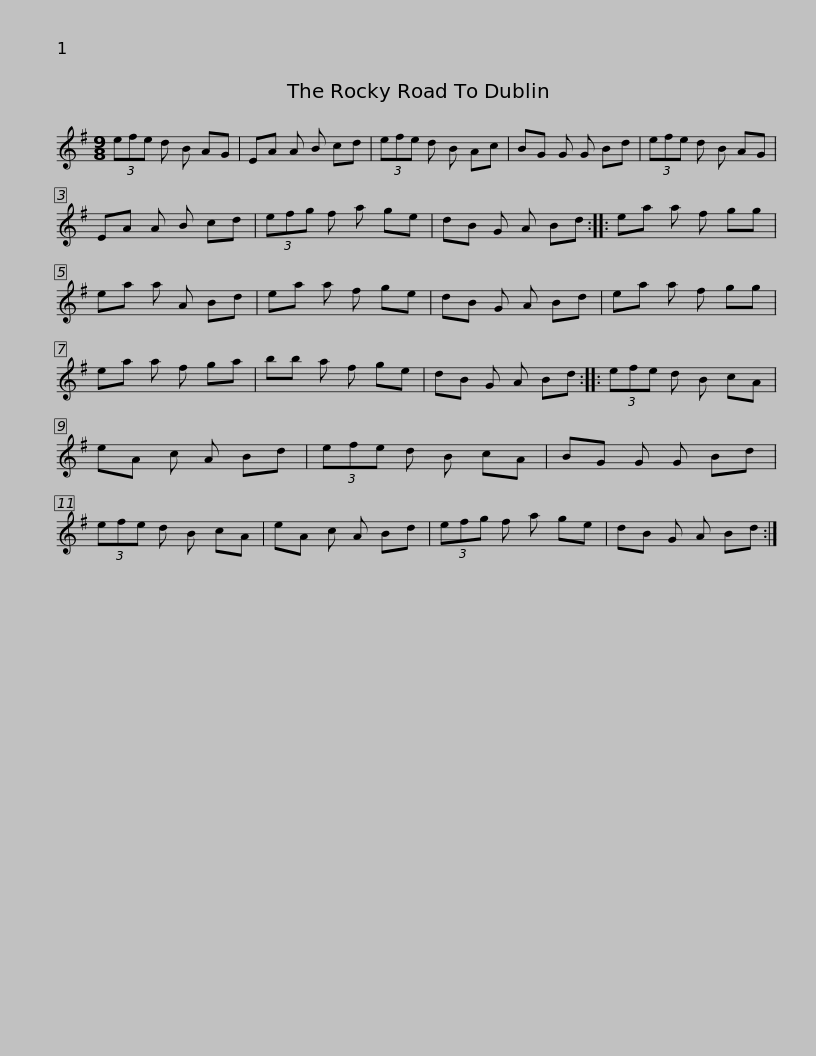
X:1
L:1/8
M:9/8
I:linebreak $
K:G
V:1 treble
V:1
 (3efe d B AG | EA A B cd | (3efe d B Ac | BG G G Bd | (3efe d B AG | %5
 EA A B cd |$ (3efg f a ge | dB G A Bd :: ea a f gg | ea a A Bd | %10
 ea a f ge | dB G A Bd |$ ea a f gg | ea a f ga | bb a f ge | %15
 dB G A Bd :: (3efe d B cA | eA c A Bd |$ (3efe d B cA | BG G G Bd | %20
 (3efe d B cA | eA c A Bd | (3efg f a ge | dB G A Bd :| %24
